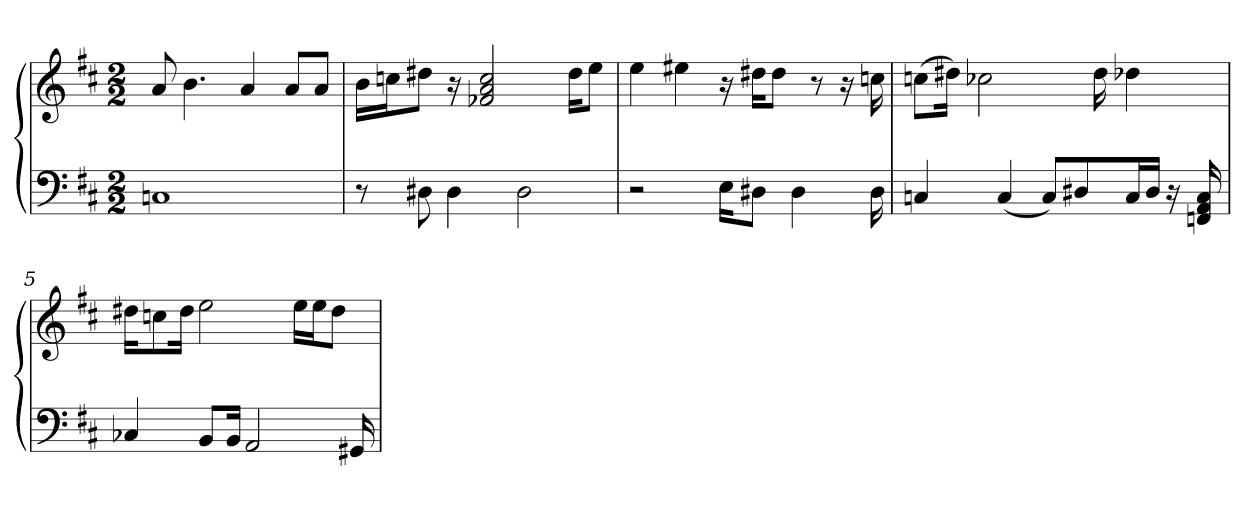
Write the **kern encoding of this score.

**kern	**kern
*part1	*part1
*staff2	*staff1
*clefF4	*clefG2
*k[f#c#]	*k[f#c#]
*M2/2	*M2/2
=1	=1
1Cn	8a
.	4.b
.	4a
.	8a/L
.	8a/J
=2	=2
8r	16b\LL
.	16ccn\J
8D#X	8dd#X\J
4D#	16r
.	2f-X 2a 2cc
2D#	.
.	16dd#\KL
.	8ee\J
=3	=3
2r	4ee
.	4ee#X
16E\KL	16r
8D#X\J	16dd#X\KL
.	8dd#\J
4D#	.
.	8r
.	16r
16D#	16ccn
=4	=4
4Cn	(8ccn\L
.	16dd#X\Jk)
.	2cc-X
(4C	.
8C/L)	.
8D#X/	.
.	16dd#
16C/L	4dd-X
16D#/JJ	.
16r	.
16FFn 16AA 16C	.
=5	=5
4C-X	16dd#X\KL
.	8ccn\
.	16dd#\Jk
8BB/L	2ee
16BB/Jk	.
2AA	.
.	16ee\LL
.	16ee\J
.	8dd#\J
16GG#X	.
=	=
*-	*-
